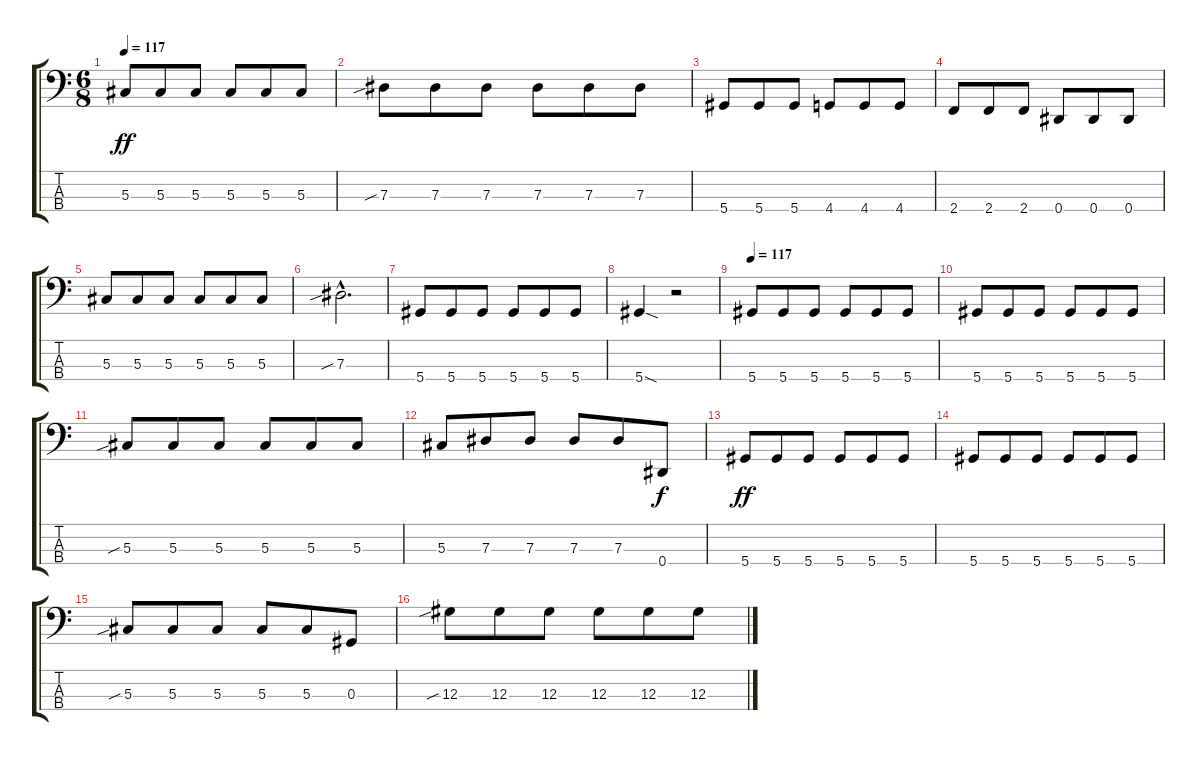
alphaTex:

\track "" {instrument electricbasspick}
\staff {score tabs}
\tuning (Gb2 Db2 Ab1 Eb1) {hide}
\ts (6 8)
\tempo 117
\clef f4
\ks c
5.3.8{dy ff} 5.3.8 5.3.8 5.3.8 5.3.8 5.3.8 |
7.3{sib}.8 7.3.8 7.3.8 7.3.8 7.3.8 7.3.8 |
5.4.8 5.4.8 5.4.8 4.4.8 4.4.8 4.4.8 |
2.4.8 2.4.8 2.4.8 0.4.8 0.4.8 0.4.8 |
5.3.8 5.3.8 5.3.8 5.3.8 5.3.8 5.3.8 |
7.3{sib hac}.2{d} |
5.4.8 5.4.8 5.4.8 5.4.8 5.4.8 5.4.8 |
5.4{sod}.4 r.2 |
\tempo 117
5.4.8 5.4.8 5.4.8 5.4.8 5.4.8 5.4.8 |
5.4.8 5.4.8 5.4.8 5.4.8 5.4.8 5.4.8 |
5.3{sib}.8 5.3.8 5.3.8 5.3.8 5.3.8 5.3.8 |
5.3.8 7.3.8 7.3.8 7.3.8 7.3.8 0.4.8{dy f} |
5.4.8{dy ff} 5.4.8 5.4.8 5.4.8 5.4.8 5.4.8 |
5.4.8 5.4.8 5.4.8 5.4.8 5.4.8 5.4.8 |
5.3{sib}.8 5.3.8 5.3.8 5.3.8 5.3.8 0.3.8 |
12.3{sib}.8 12.3.8 12.3.8 12.3.8 12.3.8 12.3.8
